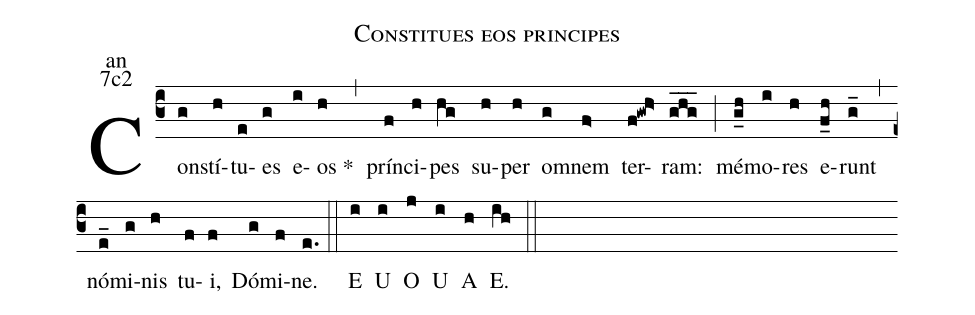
name:Constitues eos principes;
office-part:an;
mode:7c2;
%%
(c3) Con(g)stí(h)tu(e)es(g) e(i)os <sp>*</sp>(h) (,) prín(f)ci(h)pes(hg) su(h)per(h) o(g)mnem(f>) ter(f!gwh>)ram:(ghg___) (;)
mé(g_h)mo(i)res(h) e(f_h)runt(g_) (,)
nó(e_)mi(g)nis(h) tu(f)i,(f) Dó(g)mi(f)ne.(e.) (::)
<eu>  E(i) U(i) O(j) U(i) A(h) E.(ih) </eu> (::)
